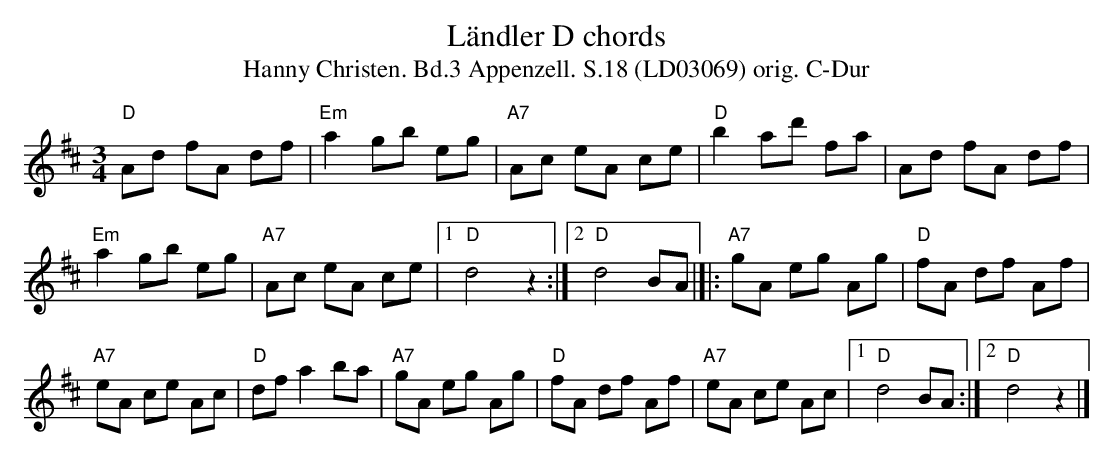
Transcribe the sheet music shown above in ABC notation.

X:1
T:Ländler D chords
T:Hanny Christen. Bd.3 Appenzell. S.18 (LD03069) orig. C-Dur
M:3/4
L:1/8
K:Dmaj%%MIDI gchordon
"D"Ad fA df | "Em"a2 gb eg | "A7"Ac eA ce | "D"b2 ad' fa | Ad fA df |
"Em"a2 gb eg | "A7"Ac eA ce |1 "D"d4 z2 :|2 "D"d4 BA |]|: "A7"gA eg Ag | "D"fA df Af |
"A7"eA ce Ac | "D"df a2 ba | "A7"gA eg Ag | "D"fA df Af | "A7"eA ce Ac |1 "D"d4 BA :|2 "D"d4 z2 |]
